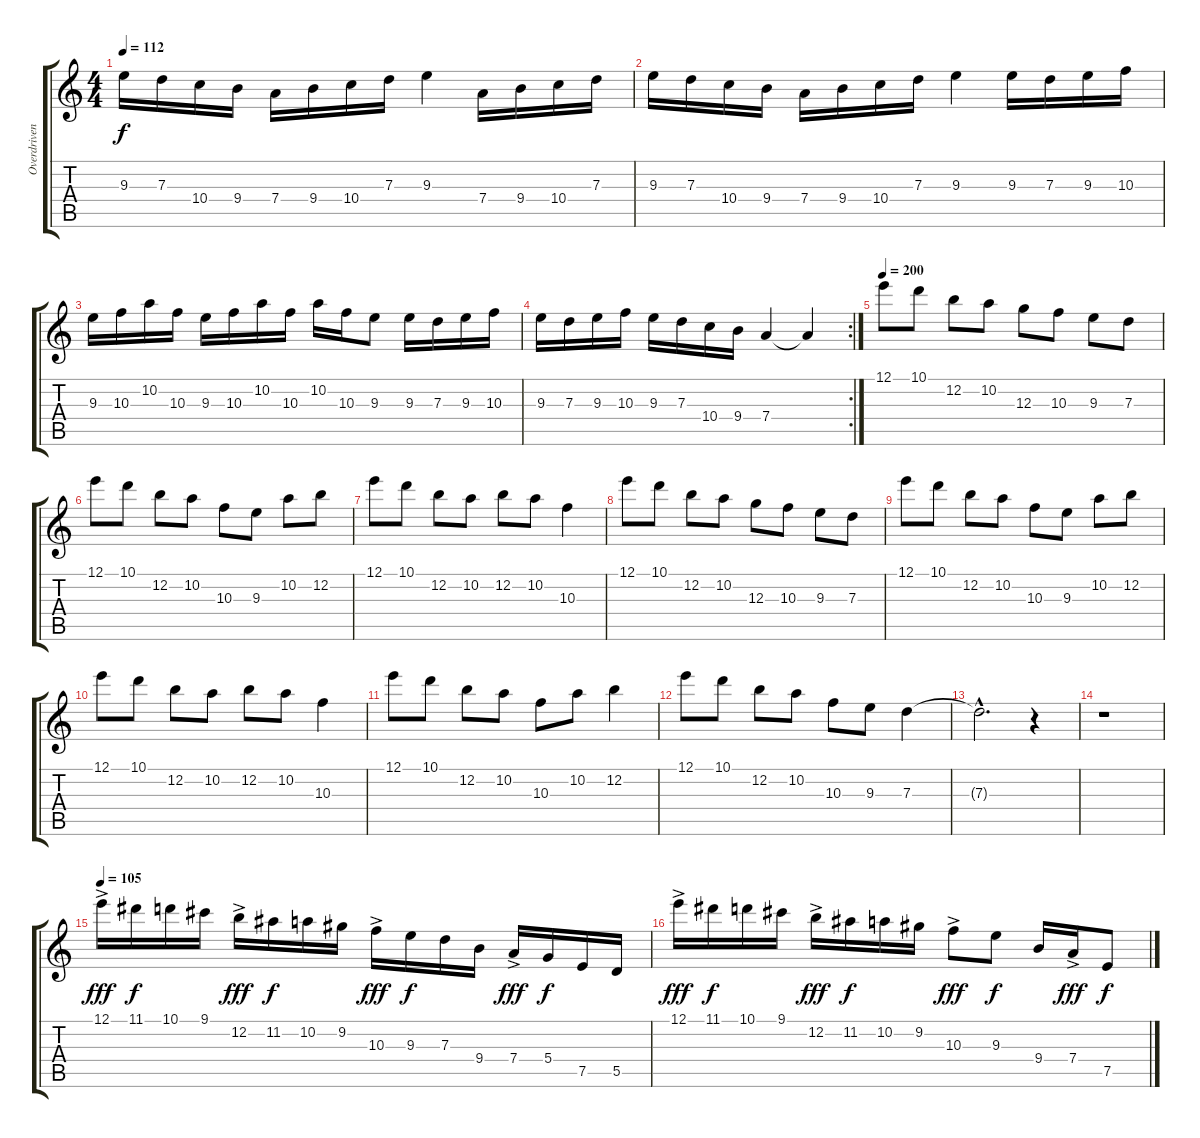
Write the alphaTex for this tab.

\track ("Overdriven Guitar" "Overdriven") {instrument overdrivenguitar}
\staff {score tabs}
\tuning (E4 B3 G3 D3 A2 E2) {hide}
\ts (4 4)
\tempo 112
\clef g2
\ks c
9.3.16{dy f} 7.3.16 10.4.16 9.4.16 7.4.16 9.4.16 10.4.16 7.3.16 9.3.4 7.4.16 9.4.16 10.4.16 7.3.16 |
9.3.16 7.3.16 10.4.16 9.4.16 7.4.16 9.4.16 10.4.16 7.3.16 9.3.4 9.3.16 7.3.16 9.3.16 10.3.16 |
9.3.16 10.3.16 10.2.16 10.3.16 9.3.16 10.3.16 10.2.16 10.3.16 10.2.16 10.3.16 9.3.8 9.3.16 7.3.16 9.3.16 10.3.16 |
\rc 2
9.3.16 7.3.16 9.3.16 10.3.16 9.3.16 7.3.16 10.4.16 9.4.16 7.4.4 7.4{t}.4 |
\tempo 200
12.1.8 10.1.8 12.2.8 10.2.8 12.3.8 10.3.8 9.3.8 7.3.8 |
12.1.8 10.1.8 12.2.8 10.2.8 10.3.8 9.3.8 10.2.8 12.2.8 |
12.1.8 10.1.8 12.2.8 10.2.8 12.2.8 10.2.8 10.3.4 |
12.1.8 10.1.8 12.2.8 10.2.8 12.3.8 10.3.8 9.3.8 7.3.8 |
12.1.8 10.1.8 12.2.8 10.2.8 10.3.8 9.3.8 10.2.8 12.2.8 |
12.1.8 10.1.8 12.2.8 10.2.8 12.2.8 10.2.8 10.3.4 |
12.1.8 10.1.8 12.2.8 10.2.8 10.3.8 10.2.8 12.2.4 |
12.1.8 10.1.8 12.2.8 10.2.8 10.3.8 9.3.8 7.3.4 |
7.3{hac t}.2{d} r.4 |
r.1 |
\tempo 105
12.1{ac}.16{dy fff} 11.1.16{dy f} 10.1.16 9.1.16 12.2{ac}.16{dy fff} 11.2.16{dy f} 10.2.16 9.2.16 10.3{ac}.16{dy fff} 9.3.16{dy f} 7.3.16 9.4.16 7.4{ac}.16{dy fff} 5.4.16{dy f} 7.5.16 5.5.16 |
12.1{ac}.16{dy fff} 11.1.16{dy f} 10.1.16 9.1.16 12.2{ac}.16{dy fff} 11.2.16{dy f} 10.2.16 9.2.16 10.3{ac}.8{dy fff} 9.3.8{dy f} 9.4.16 7.4{ac}.16{dy fff} 7.5.8{dy f}
